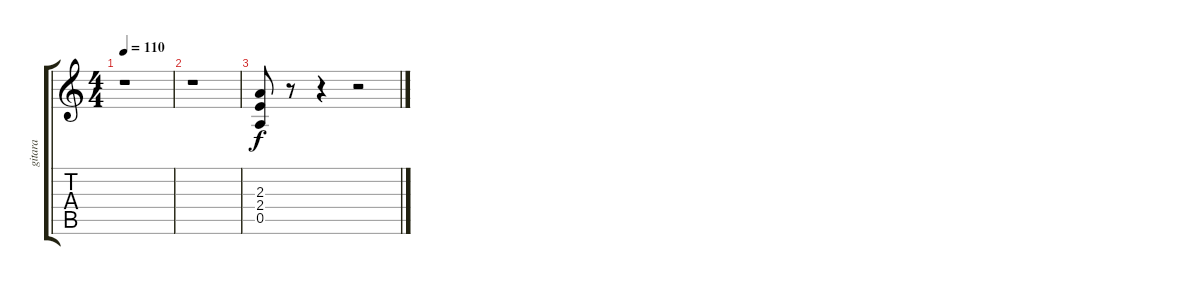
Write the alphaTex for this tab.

\track ("gitara" "gitara") {instrument distortionguitar}
\staff {score tabs}
\tuning (E4 B3 G3 D3 A2 E2) {hide}
\ts (4 4)
\tempo 110
\clef g2
\ks c
r.1{dy f} |
r.1 |
(2.3 2.4 0.5).8 r.8 r.4 r.2
